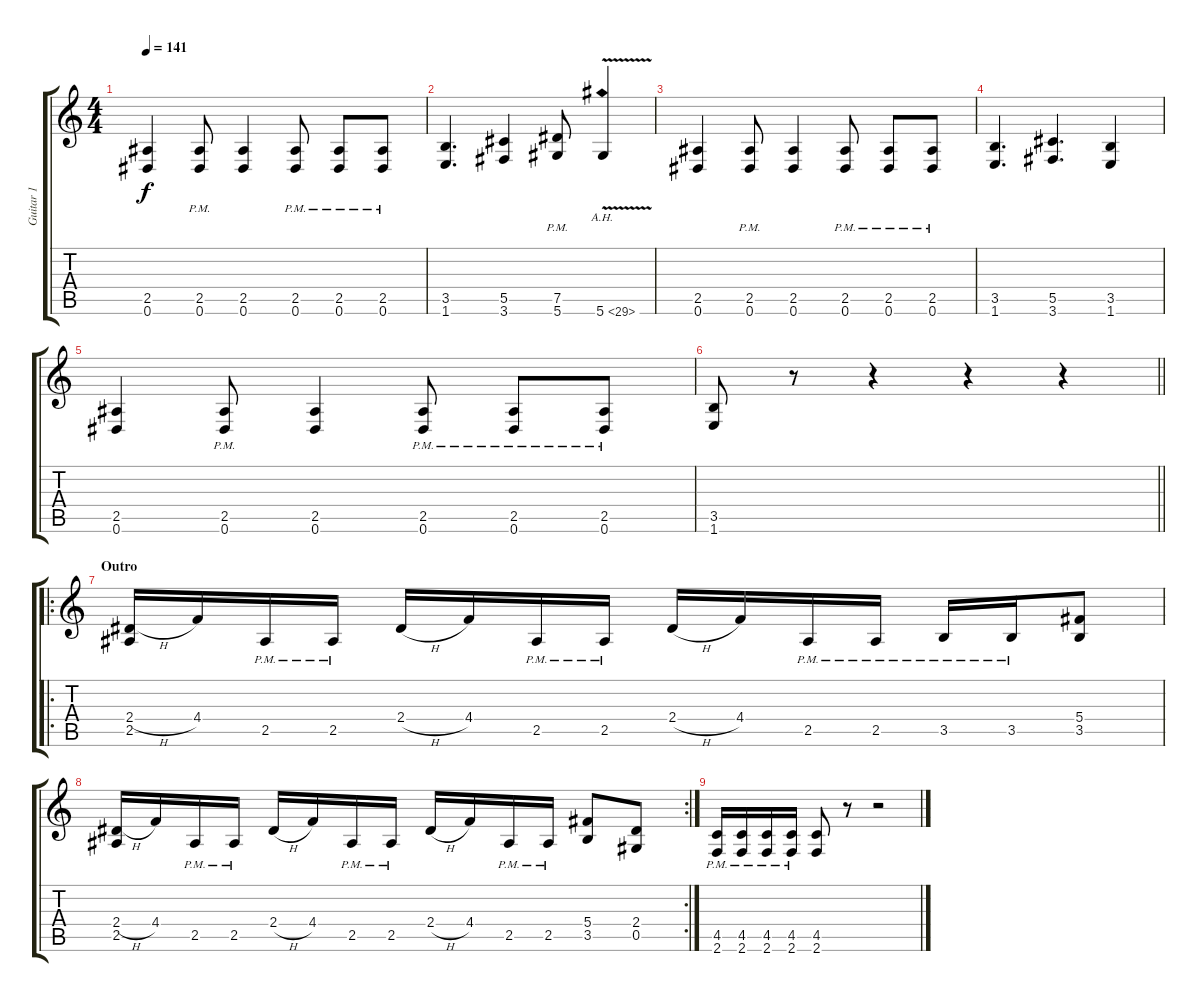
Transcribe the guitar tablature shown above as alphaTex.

\track ("Guitar 1" "Guitar 1") {instrument distortionguitar}
\staff {score tabs}
\tuning (Eb4 Bb3 Gb3 Db3 Ab2 Eb2) {hide}
\ts (4 4)
\tempo 141
\clef g2
\ks c
(2.5 0.6).4{dy f} (2.5{pm} 0.6{pm}).8 (2.5 0.6).4 (2.5{pm} 0.6{pm}).8 (2.5{pm} 0.6{pm}).8 (2.5{pm} 0.6{pm}).8 |
(3.5 1.6).4{d} (5.5 3.6).4 (7.5{pm} 5.6{pm}).8 5.6{ah 24 v}.4 |
(2.5 0.6).4 (2.5{pm} 0.6{pm}).8 (2.5 0.6).4 (2.5{pm} 0.6{pm}).8 (2.5{pm} 0.6{pm}).8 (2.5{pm} 0.6{pm}).8 |
(3.5 1.6).4{d} (5.5 3.6).4{d} (3.5 1.6).4 |
(2.5 0.6).4 (2.5{pm} 0.6{pm}).8 (2.5 0.6).4 (2.5{pm} 0.6{pm}).8 (2.5{pm} 0.6{pm}).8 (2.5{pm} 0.6{pm}).8 |
\barLineRight lightlight
(3.5 1.6).8 r.8 r.4 r.4 r.4 |
\ro
\section ("" "Outro")
(2.4{h} 2.5).16 4.4.16 2.5{pm}.16 2.5{pm}.16 2.4{h}.16 4.4.16 2.5{pm}.16 2.5{pm}.16 2.4{h}.16 4.4.16 2.5{pm}.16 2.5{pm}.16 3.5{pm}.16 3.5{pm}.16 (5.4 3.5).8 |
\rc 2
(2.4{h} 2.5).16 4.4.16 2.5{pm}.16 2.5{pm}.16 2.4{h}.16 4.4.16 2.5{pm}.16 2.5{pm}.16 2.4{h}.16 4.4.16 2.5{pm}.16 2.5{pm}.16 (5.4 3.5).8 (2.4 0.5).8 |
(4.5{pm} 2.6{pm}).16 (4.5{pm} 2.6{pm}).16 (4.5{pm} 2.6{pm}).16 (4.5{pm} 2.6{pm}).16 (4.5 2.6).8 r.8 r.2
